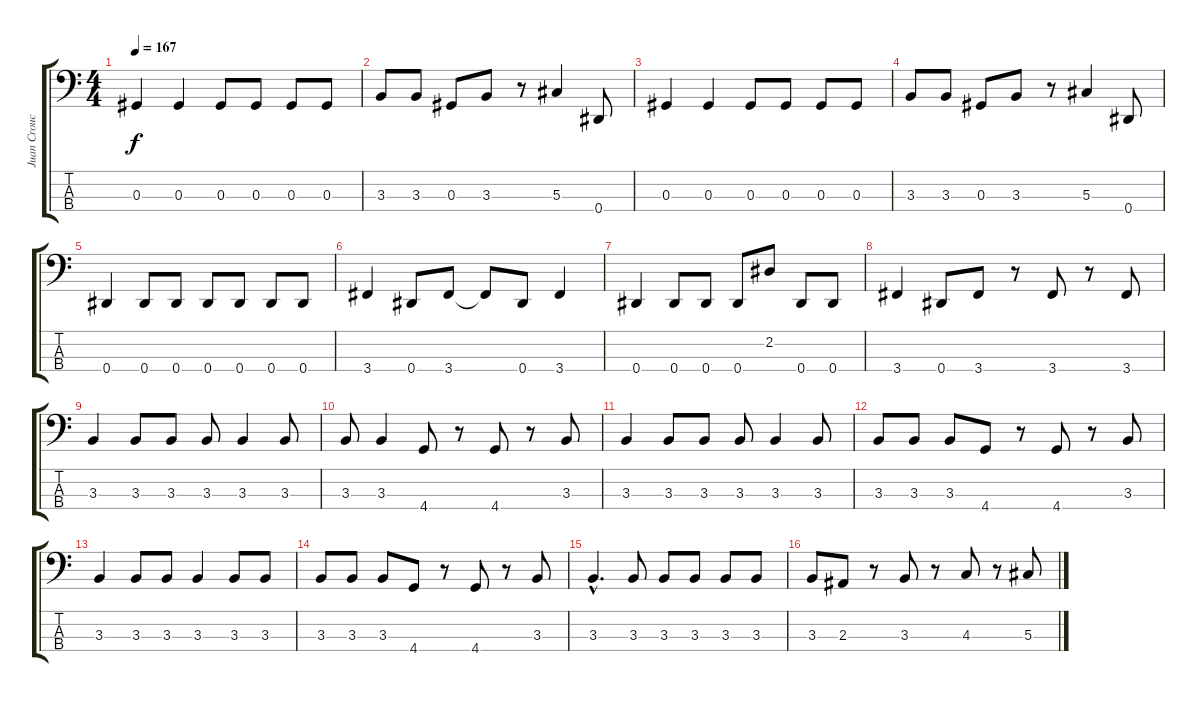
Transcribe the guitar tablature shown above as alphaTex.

\track ("Juan Croucier" "Juan Crouc") {instrument electricbassfinger}
\staff {score tabs}
\tuning (Gb2 Db2 Ab1 Eb1) {hide}
\ts (4 4)
\tempo 167
\clef f4
\ks c
0.3.4{dy f} 0.3.4 0.3.8 0.3.8 0.3.8 0.3.8 |
3.3.8 3.3.8 0.3.8 3.3.8 r.8 5.3.4 0.4.8 |
0.3.4 0.3.4 0.3.8 0.3.8 0.3.8 0.3.8 |
3.3.8 3.3.8 0.3.8 3.3.8 r.8 5.3.4 0.4.8 |
0.4.4 0.4.8 0.4.8 0.4.8 0.4.8 0.4.8 0.4.8 |
3.4.4 0.4.8 3.4.8 3.4{t}.8 0.4.8 3.4.4 |
0.4.4 0.4.8 0.4.8 0.4.8 2.2.8 0.4.8 0.4.8 |
3.4.4 0.4.8 3.4.8 r.8 3.4.8 r.8 3.4.8 |
3.3.4 3.3.8 3.3.8 3.3.8 3.3.4 3.3.8 |
3.3.8 3.3.4 4.4.8 r.8 4.4.8 r.8 3.3.8 |
3.3.4 3.3.8 3.3.8 3.3.8 3.3.4 3.3.8 |
3.3.8 3.3.8 3.3.8 4.4.8 r.8 4.4.8 r.8 3.3.8 |
3.3.4 3.3.8 3.3.8 3.3.4 3.3.8 3.3.8 |
3.3.8 3.3.8 3.3.8 4.4.8 r.8 4.4.8 r.8 3.3.8 |
3.3{hac}.4{d} 3.3.8 3.3.8 3.3.8 3.3.8 3.3.8 |
3.3.8 2.3.8 r.8 3.3.8 r.8 4.3.8 r.8 5.3.8
